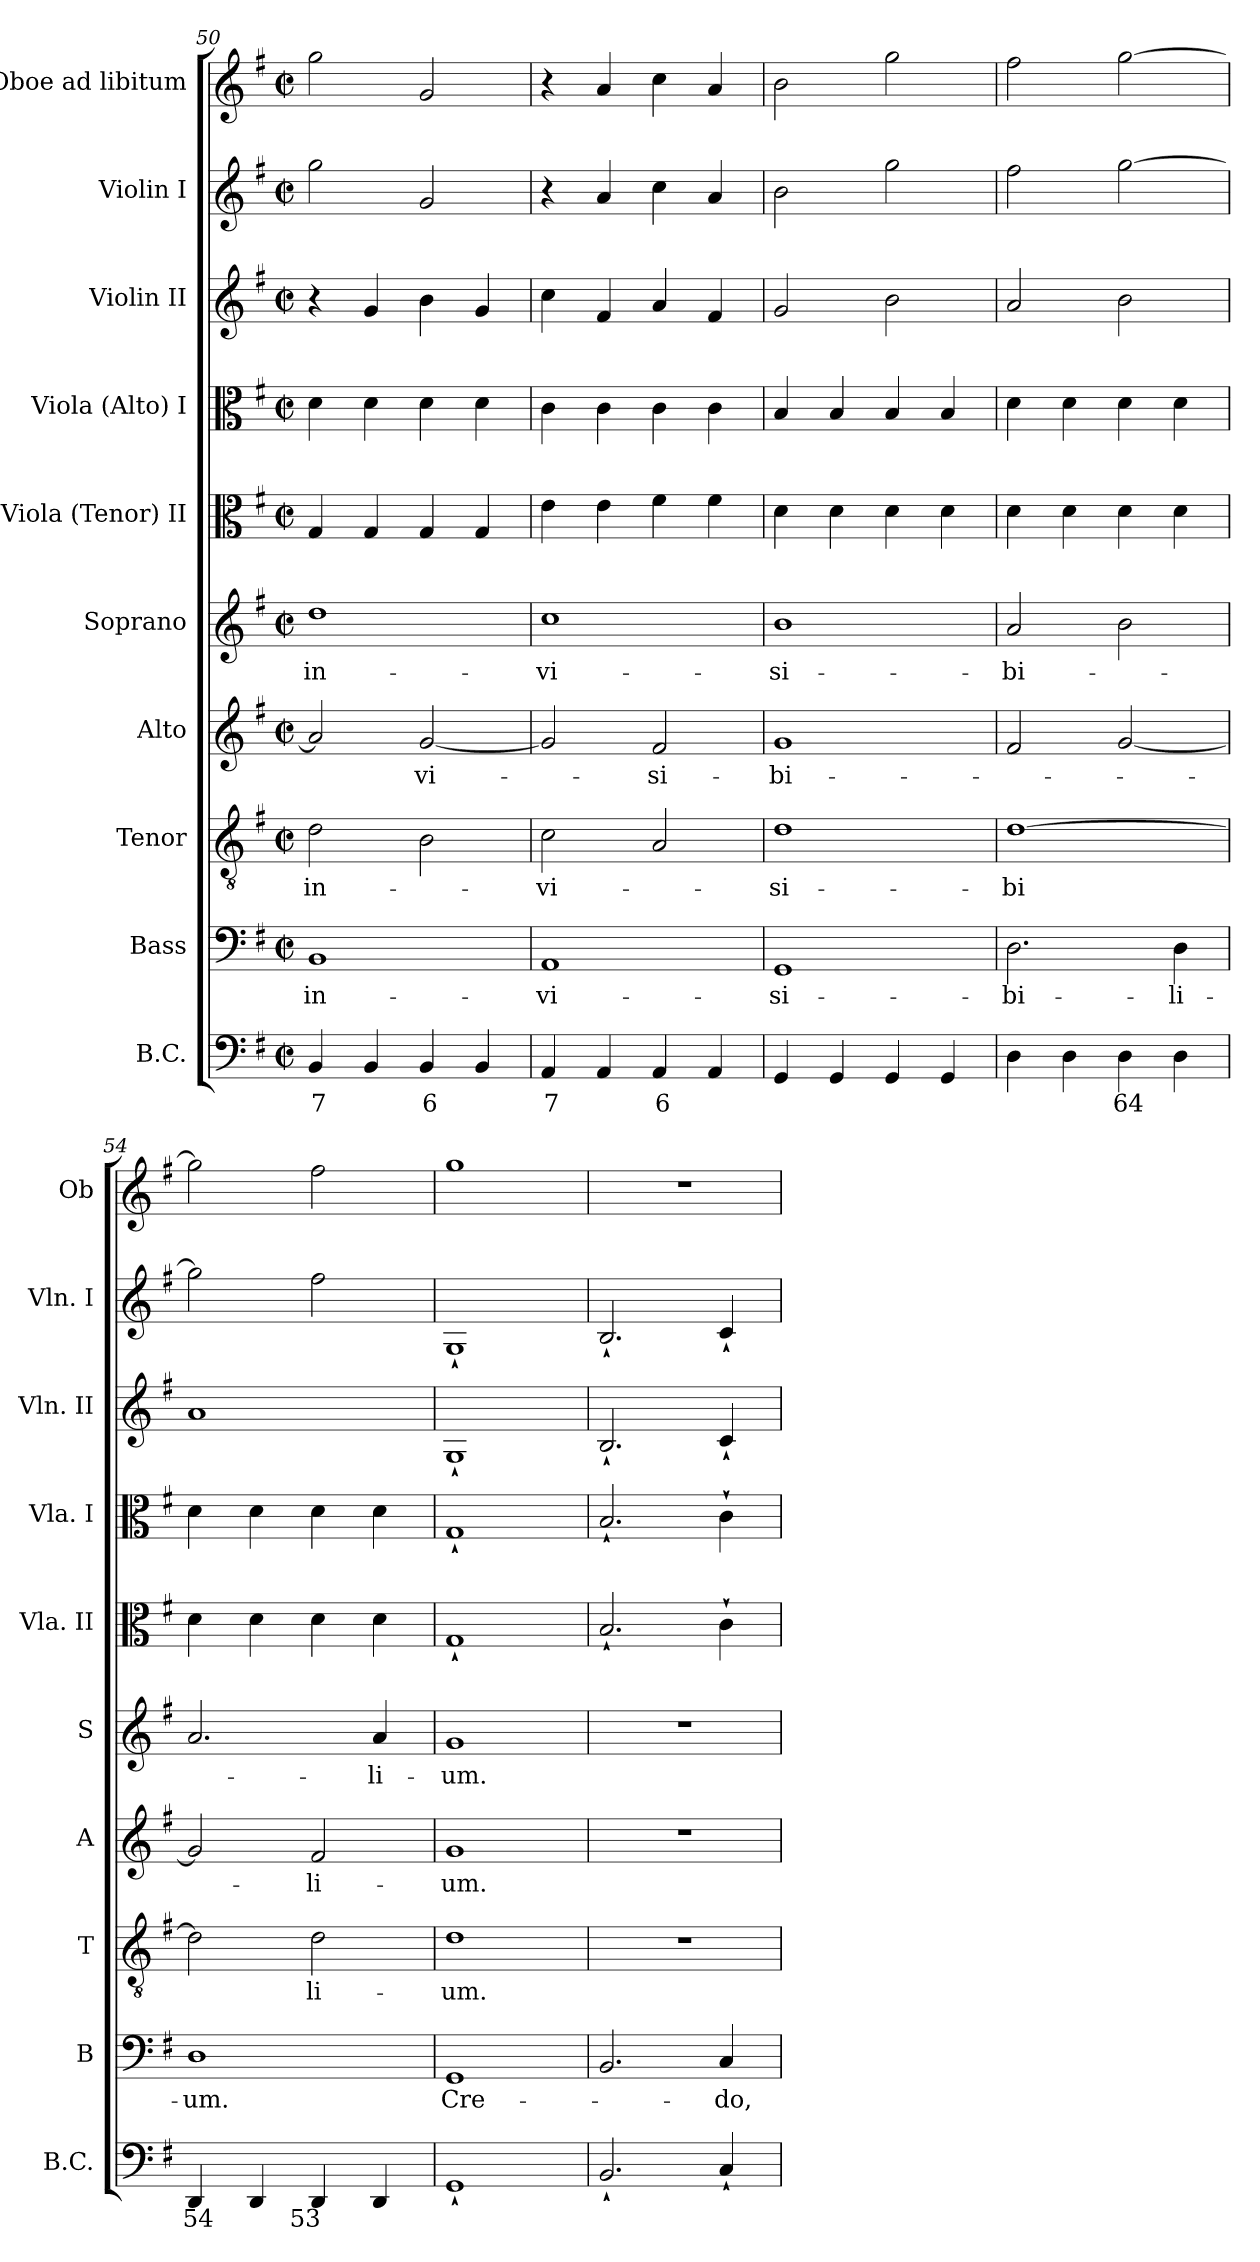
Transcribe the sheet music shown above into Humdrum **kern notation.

**kern	**text	**kern	**text	**kern	**text	**kern	**text	**kern	**text	**kern	**kern	**kern	**kern	**kern
*part10	*part10	*part9	*part9	*part8	*part8	*part7	*part7	*part6	*part6	*part5	*part4	*part3	*part2	*part1
*staff10	*staff10	*staff9	*staff9	*staff8	*staff8	*staff7	*staff7	*staff6	*staff6	*staff5	*staff4	*staff3	*staff2	*staff1
*I"B.C.	*	*I"Bass	*	*I"Tenor	*	*I"Alto	*	*I"Soprano	*	*I"Viola (Tenor) II	*I"Viola (Alto) I	*I"Violin II	*I"Violin I	*I"Oboe ad libitum
*I'B.C.	*	*I'B	*	*I'T	*	*I'A	*	*I'S	*	*I'Vla. II	*I'Vla. I	*I'Vln. II	*I'Vln. I	*I'Ob
*clefF4	*	*clefF4	*	*clefGv2	*	*clefG2	*	*clefG2	*	*clefC3	*clefC3	*clefG2	*clefG2	*clefG2
*k[f#]	*	*k[f#]	*	*k[f#]	*	*k[f#]	*	*k[f#]	*	*k[f#]	*k[f#]	*k[f#]	*k[f#]	*k[f#]
*G:	*	*G:	*	*G:	*	*G:	*	*G:	*	*G:	*G:	*G:	*G:	*G:
*M2/2	*	*M2/2	*	*M2/2	*	*M2/2	*	*M2/2	*	*M2/2	*M2/2	*M2/2	*M2/2	*M2/2
*met(c|)	*	*met(c|)	*	*met(c|)	*	*met(c|)	*	*met(c|)	*	*met(c|)	*met(c|)	*met(c|)	*met(c|)	*met(c|)
=50	=50	=50	=50	=50	=50	=50	=50	=50	=50	=50	=50	=50	=50	=50
!	!LO:LY:b	!	!LO:LY:b	!	!LO:LY:b	!	!	!	!LO:LY:b	!	!	!	!	!
4BB/	7	1BB	in-	2d\	in-	2a/]	.	1dd	in-	4G/	4d\	4r	2gg\	2gg\
4BB/	.	.	.	.	.	.	.	.	.	4G/	4d\	4g/	.	.
!	!LO:LY:b	!	!	!	!	!	!LO:LY:b	!	!	!	!	!	!	!
4BB/	6	.	.	2B\	.	[2g/	-vi-	.	.	4G/	4d\	4b\	2g/	2g/
4BB/	.	.	.	.	.	.	.	.	.	4G/	4d\	4g/	.	.
!!LO:PB:g=z
=51	=51	=51	=51	=51	=51	=51	=51	=51	=51	=51	=51	=51	=51	=51
!	!LO:LY:b	!	!LO:LY:b	!	!LO:LY:b	!	!	!	!LO:LY:b	!	!	!	!	!
4AA/	7	1AA	-vi-	2c\	-vi-	2g/]	.	1cc	-vi-	4e\	4c\	4cc\	4r	4r
4AA/	.	.	.	.	.	.	.	.	.	4e\	4c\	4f#/	4a/	4a/
!	!LO:LY:b	!	!	!	!	!	!LO:LY:b	!	!	!	!	!	!	!
4AA/	6	.	.	2A/	.	2f#/	-si-	.	.	4f#\	4c\	4a/	4cc\	4cc\
4AA/	.	.	.	.	.	.	.	.	.	4f#\	4c\	4f#/	4a/	4a/
=52	=52	=52	=52	=52	=52	=52	=52	=52	=52	=52	=52	=52	=52	=52
!	!	!	!LO:LY:b	!	!LO:LY:b	!	!LO:LY:b	!	!LO:LY:b	!	!	!	!	!
4GG/	.	1GG	-si-	1d	-si-	1g	-bi-	1b	-si-	4d\	4B/	2g/	2b\	2b\
4GG/	.	.	.	.	.	.	.	.	.	4d\	4B/	.	.	.
4GG/	.	.	.	.	.	.	.	.	.	4d\	4B/	2b\	2gg\	2gg\
4GG/	.	.	.	.	.	.	.	.	.	4d\	4B/	.	.	.
=53	=53	=53	=53	=53	=53	=53	=53	=53	=53	=53	=53	=53	=53	=53
!	!	!	!LO:LY:b	!	!LO:LY:b	!	!	!	!LO:LY:b	!	!	!	!	!
4D\	.	2.D\	-bi-	[1d	-bi	2f#/	.	2a/	-bi-	4d\	4d\	2a/	2ff#\	2ff#\
4D\	.	.	.	.	.	.	.	.	.	4d\	4d\	.	.	.
!	!LO:LY:b	!	!	!	!	!	!	!	!	!	!	!	!	!
4D\	64	.	.	.	.	[2g/	.	2b\	.	4d\	4d\	2b\	[2gg\	[2gg\
!	!	!	!LO:LY:b	!	!	!	!	!	!	!	!	!	!	!
4D\	.	4D\	-li-	.	.	.	.	.	.	4d\	4d\	.	.	.
=54	=54	=54	=54	=54	=54	=54	=54	=54	=54	=54	=54	=54	=54	=54
!	!LO:LY:b	!	!LO:LY:b	!	!	!	!	!	!	!	!	!	!	!
4DD/	54	1D	-um.	2d\]	.	2g/]	.	2.a/	.	4d\	4d\	1a	2gg\]	2gg\]
4DD/	.	.	.	.	.	.	.	.	.	4d\	4d\	.	.	.
!	!LO:LY:b	!	!	!	!LO:LY:b	!	!LO:LY:b	!	!	!	!	!	!	!
4DD/	53	.	.	2d\	li-	2f#/	-li-	.	.	4d\	4d\	.	2ff#\	2ff#\
!	!	!	!	!	!	!	!	!	!LO:LY:b	!	!	!	!	!
4DD/	.	.	.	.	.	.	.	4a/	-li-	4d\	4d\	.	.	.
=55	=55	=55	=55	=55	=55	=55	=55	=55	=55	=55	=55	=55	=55	=55
!	!	!	!LO:LY:b	!	!LO:LY:b	!	!LO:LY:b	!	!LO:LY:b	!	!	!	!	!
1GG`<	.	1GG	Cre-	1d	-um.	1g	-um.	1g	-um.	1G`<	1G`<	1G`<	1G`<	1gg
=56	=56	=56	=56	=56	=56	=56	=56	=56	=56	=56	=56	=56	=56	=56
2.BB`</	.	2.BB/	.	1r	.	1r	.	1r	.	2.B`</	2.B`</	2.B`</	2.B`</	1r
!	!	!	!LO:LY:b	!	!	!	!	!	!	!	!	!	!	!
4C`</	.	4C/	-do,	.	.	.	.	.	.	4c`>\	4c`>\	4c`</	4c`</	.
=	=	=	=	=	=	=	=	=	=	=	=	=	=	=
*-	*-	*-	*-	*-	*-	*-	*-	*-	*-	*-	*-	*-	*-	*-
